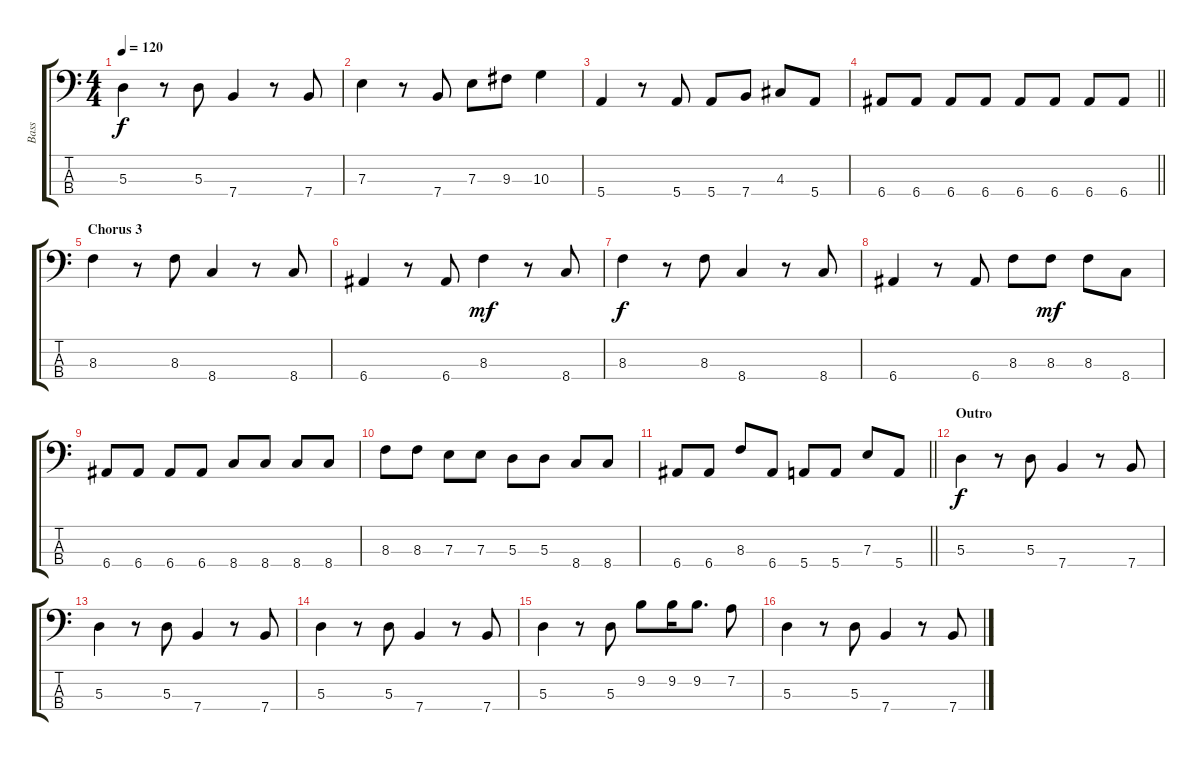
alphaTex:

\track ("Bass" "Bass") {instrument electricbassfinger}
\staff {score tabs}
\tuning (G2 D2 A1 E1) {hide}
\ts (4 4)
\tempo 120
\clef f4
\ks c
5.3.4{dy f} r.8 5.3.8 7.4.4 r.8 7.4.8 |
7.3.4 r.8 7.4.8 7.3.8 9.3.8 10.3.4 |
5.4.4 r.8 5.4.8 5.4.8 7.4.8 4.3.8 5.4.8 |
\barLineRight lightlight
6.4.8 6.4.8 6.4.8 6.4.8 6.4.8 6.4.8 6.4.8 6.4.8 |
\section ("" "Chorus 3")
8.3.4 r.8 8.3.8 8.4.4 r.8 8.4.8 |
6.4.4 r.8 6.4.8 8.3.4{dy mf} r.8 8.4.8 |
8.3.4{dy f} r.8 8.3.8 8.4.4 r.8 8.4.8 |
6.4.4 r.8 6.4.8 8.3.8 8.3.8{dy mf} 8.3.8 8.4.8 |
6.4.8 6.4.8 6.4.8 6.4.8 8.4.8 8.4.8 8.4.8 8.4.8 |
8.3.8 8.3.8 7.3.8 7.3.8 5.3.8 5.3.8 8.4.8 8.4.8 |
\barLineRight lightlight
6.4.8 6.4.8 8.3.8 6.4.8 5.4.8 5.4.8 7.3.8 5.4.8 |
\section ("" "Outro")
5.3.4{dy f} r.8 5.3.8 7.4.4 r.8 7.4.8 |
5.3.4 r.8 5.3.8 7.4.4 r.8 7.4.8 |
5.3.4 r.8 5.3.8 7.4.4 r.8 7.4.8 |
5.3.4 r.8 5.3.8 9.2.8 9.2.16 9.2.8{d} 7.2.8 |
5.3.4 r.8 5.3.8 7.4.4 r.8 7.4.8
